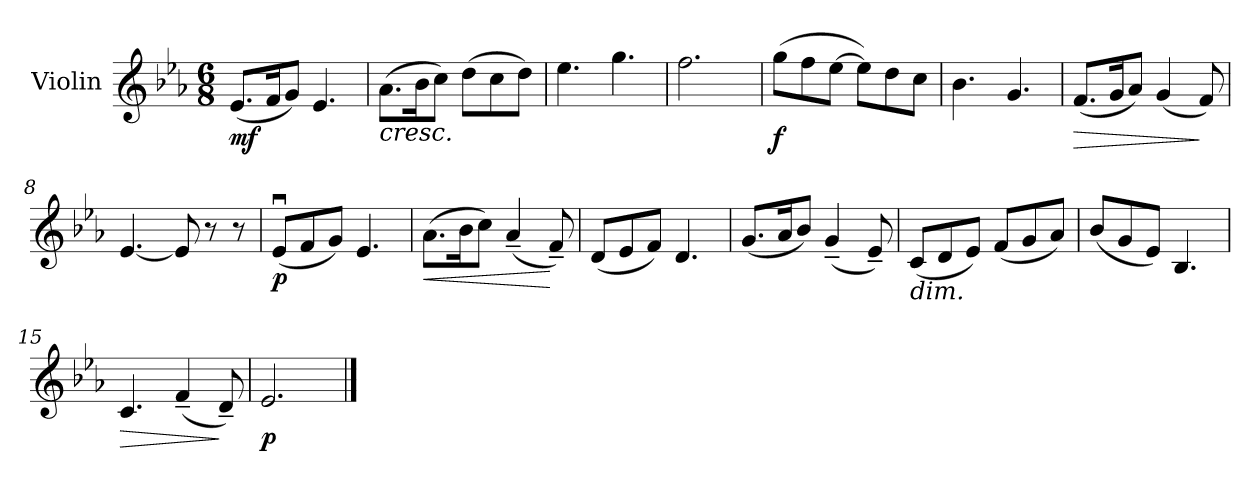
**kern	**dynam
*part1	*part1
*staff1	*staff1
*I"Violin	*
*I'Vln.	*
!!LO:PB:g=z
*clefG2	*
*k[b-e-a-]	*
*E-:	*
*M6/8	*
=1	=1
(8.e-i/L	mf
16fi/k	.
8gi/J)	.
4.e-i/	.
=2	=2
!LO:TX:b:i:t=cresc.	!
(8.a-i\L	.
16b-i\k	.
8cci\J)	.
(8ddi\L	.
8cci\	.
8ddi\J)	.
=3	=3
4.ee-i\	.
4.ggi\	.
=4	=4
2.ffi\	.
=5	=5
(8ggi\L	f
8ffi\	.
[>8ee-i\J	.
8ee-i\L])	.
8ddi\	.
8cci\J	.
=6	=6
4.b-i\	.
4.gi/	.
=7	=7
!	!LO:HP:b
(8.fi/L	>
16gi/k	.
8a-i/J)	.
(4gi/	.
8fi/)	]
!!LO:LB:g=z
=8	=8
[<4.e-i/	.
8e-i/]	.
8r	.
8r	.
=9	=9
(8e-ui/L	p
8fi/	.
8gi/J)	.
4.e-i/	.
=10	=10
!	!LO:HP:b
(8.a-i\L	<
16b-i\k	.
8cci\J)	.
(4a-~i/	.
8f~i/)	[
=11	=11
(8di/L	.
8e-i/	.
8fi/J)	.
4.di/	.
!!LO:LB:g=z
=12	=12
(8.gi/L	.
16a-i/k	.
8b-i/J)	.
(4g~i/	.
8e-~i/)	.
=13	=13
!LO:TX:b:i:t=dim.	!
(8ci/L	.
8di/	.
8e-i/J)	.
(8fi/L	.
8gi/	.
8a-i/J)	.
=14	=14
(8b-i/L	.
8gi/	.
8e-i/J)	.
4.B-i/	.
=15	=15
!	!LO:HP:b
4.ci/	>
(4f~i/	.
8d~i/)	]
=16	=16
2.e-i/	p
==	==
*-	*-
